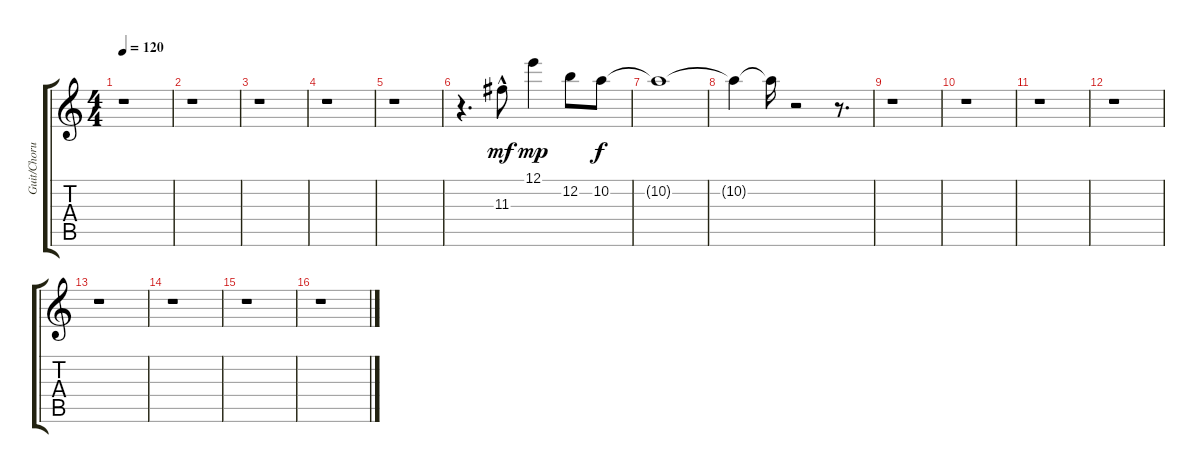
\track ("Guit/Chorus" "Guit/Choru") {instrument electricguitarclean}
\staff {score tabs}
\tuning (E4 B3 G3 D3 A2 E2) {hide}
\ts (4 4)
\tempo 120
\clef g2
\ks c
r.1{dy mf instrument electricguitarclean} |
r.1 |
r.1 |
r.1 |
r.1 |
r.4{d} 11.3{hac}.8 12.1.4{dy mp} 12.2.8 10.2.8{dy f} |
10.2{t}.1 |
10.2{t}.4 10.2{t}.16 r.2 r.8{d} |
r.1 |
r.1 |
r.1 |
r.1 |
r.1 |
r.1 |
r.1 |
r.1
